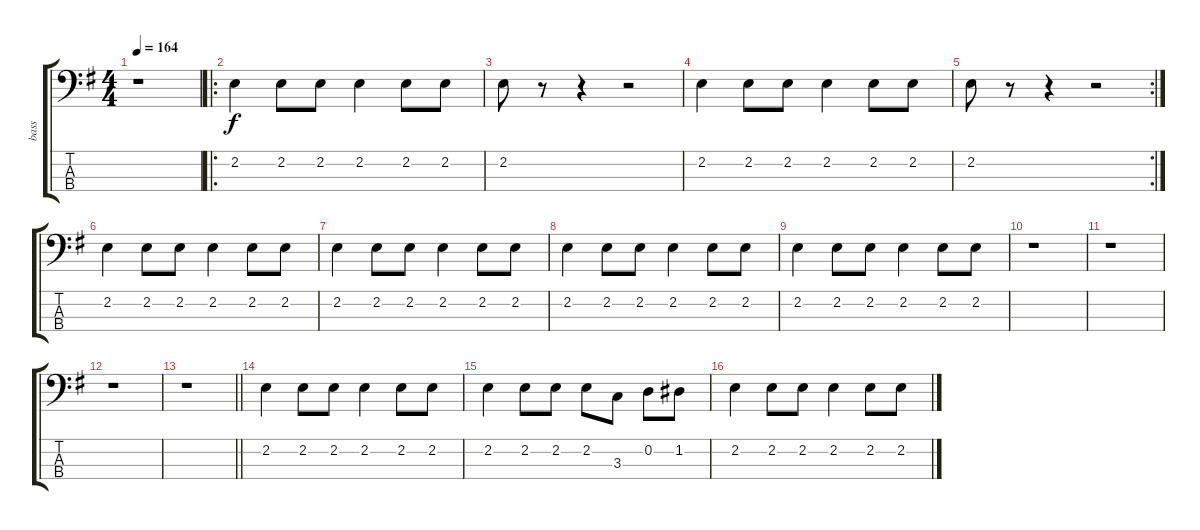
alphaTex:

\track ("bass" "bass") {instrument electricbassfinger}
\staff {score tabs}
\tuning (G2 D2 A1 E1) {hide}
\ts (4 4)
\tempo 164
\clef f4
\ks g
r.1{dy f instrument electricbassfinger} |
\ro
2.2.4 2.2.8 2.2.8 2.2.4 2.2.8 2.2.8 |
2.2.8 r.8 r.4 r.2 |
2.2.4 2.2.8 2.2.8 2.2.4 2.2.8 2.2.8 |
\rc 2
2.2.8 r.8 r.4 r.2 |
2.2.4 2.2.8 2.2.8 2.2.4 2.2.8 2.2.8 |
2.2.4 2.2.8 2.2.8 2.2.4 2.2.8 2.2.8 |
2.2.4 2.2.8 2.2.8 2.2.4 2.2.8 2.2.8 |
2.2.4 2.2.8 2.2.8 2.2.4 2.2.8 2.2.8 |
r.1 |
r.1 |
r.1 |
\barLineRight lightlight
r.1 |
2.2.4 2.2.8 2.2.8 2.2.4 2.2.8 2.2.8 |
2.2.4 2.2.8 2.2.8 2.2.8 3.3.8 0.2.8 1.2.8 |
2.2.4 2.2.8 2.2.8 2.2.4 2.2.8 2.2.8
